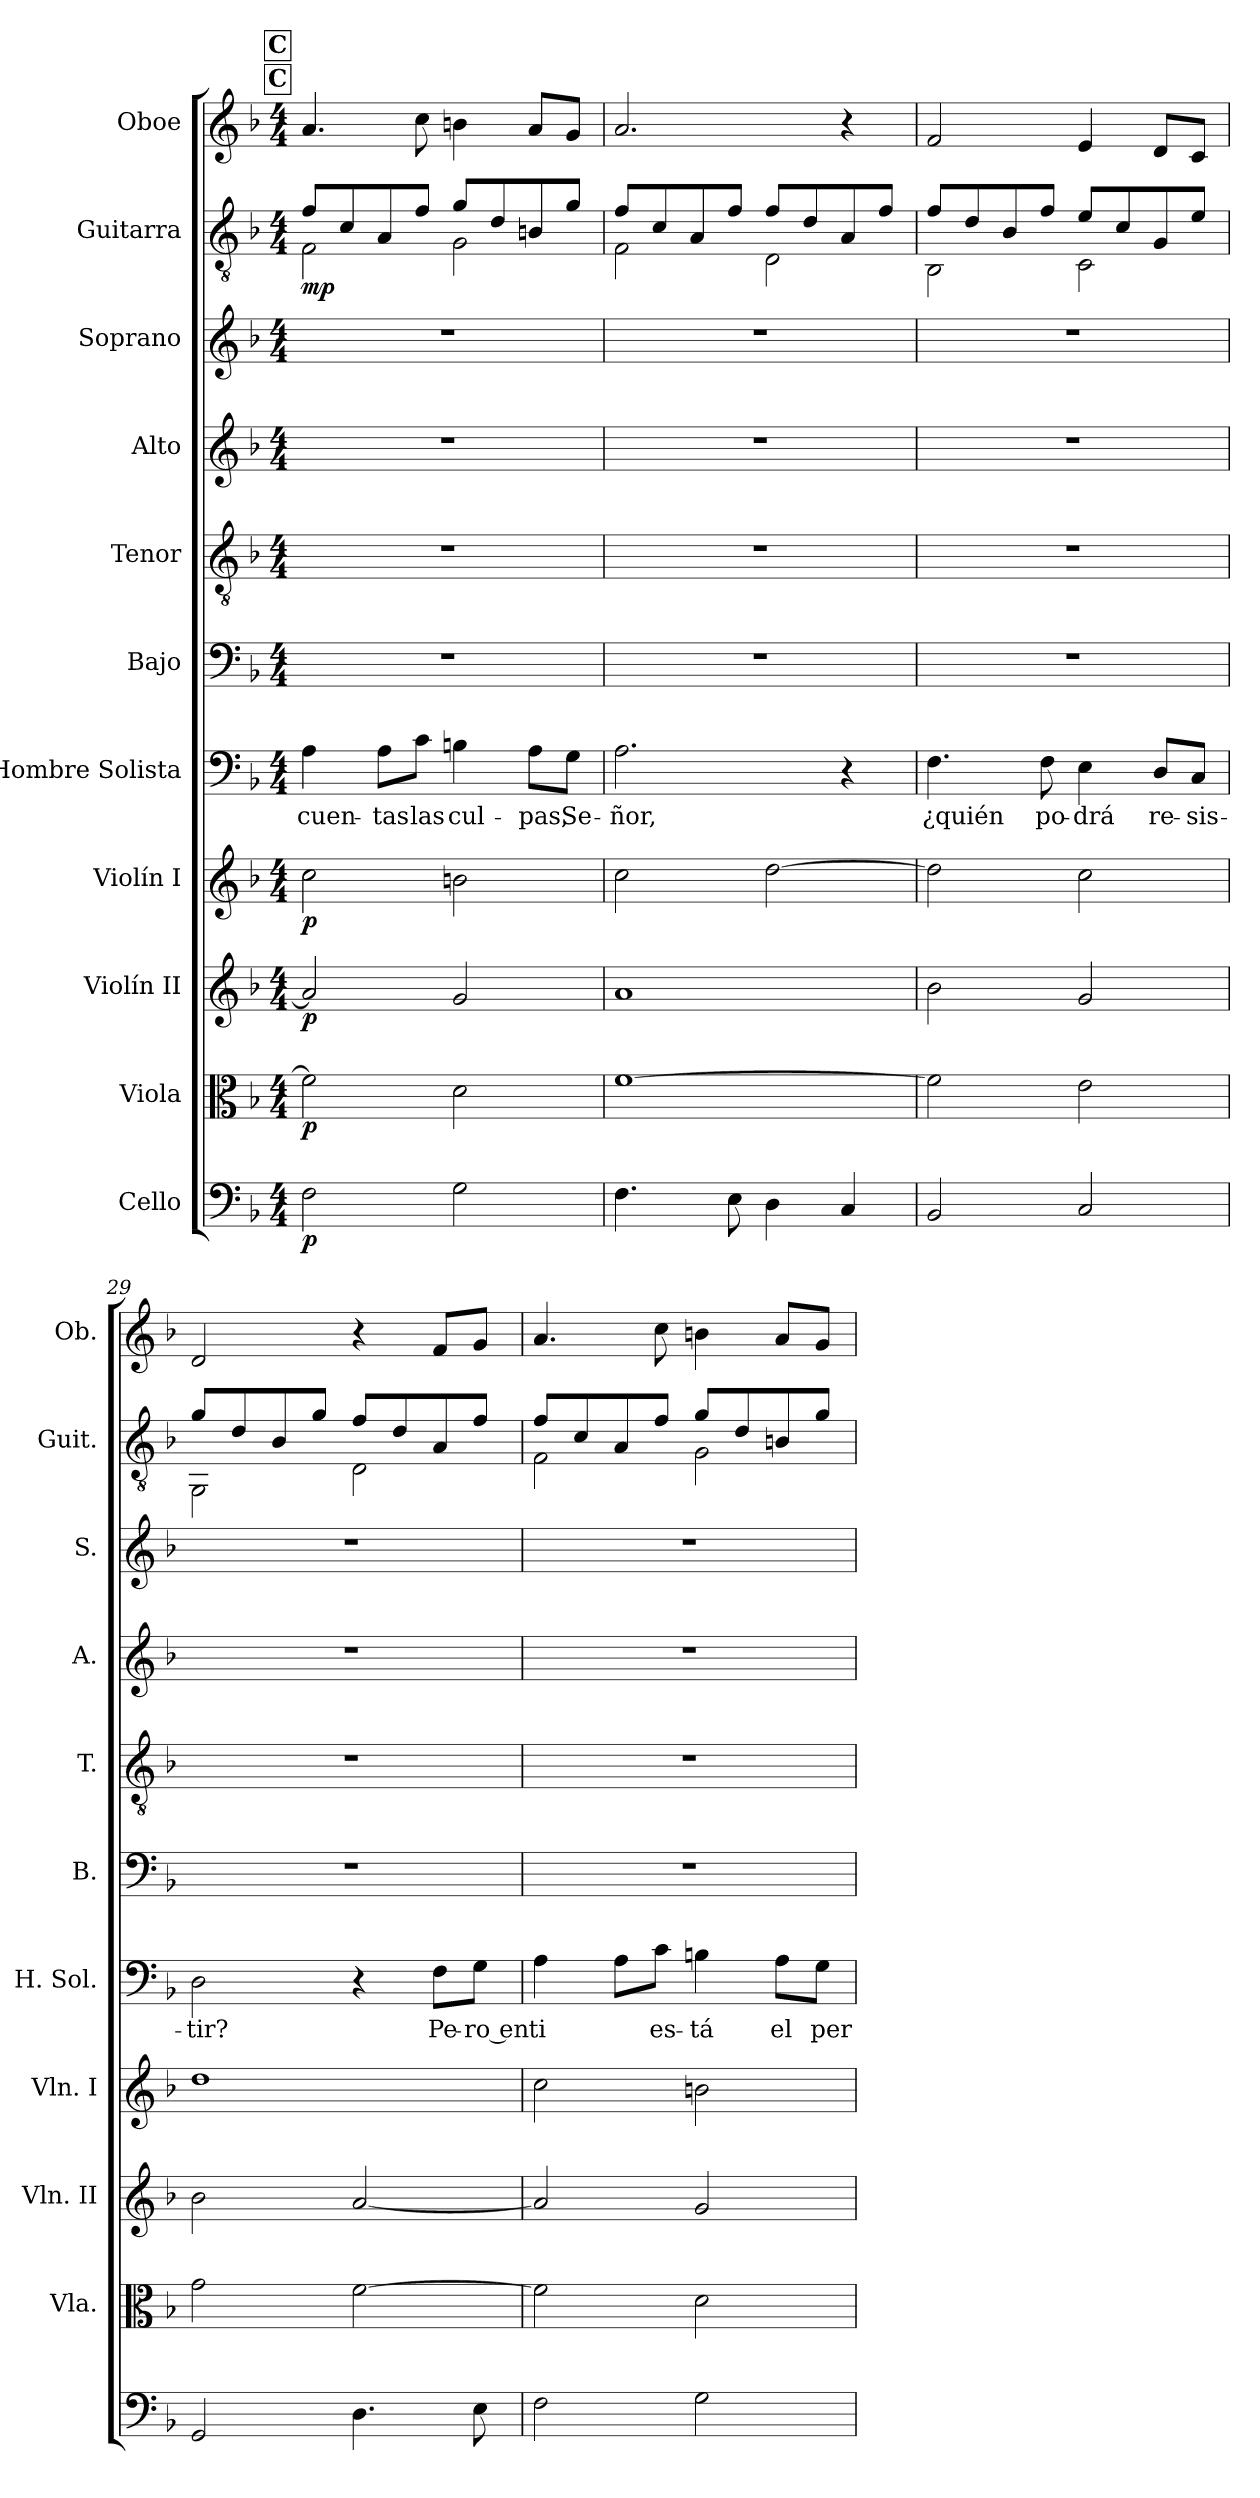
**kern	**dynam	**kern	**dynam	**kern	**dynam	**kern	**dynam	**kern	**text	**kern	**kern	**kern	**kern	**kern	**dynam	**kern
*part11	*part11	*part10	*part10	*part9	*part9	*part8	*part8	*part7	*part7	*part6	*part5	*part4	*part3	*part2	*part2	*part1
*staff11	*staff11	*staff10	*staff10	*staff9	*staff9	*staff8	*staff8	*staff7	*staff7	*staff6	*staff5	*staff4	*staff3	*staff2	*staff2	*staff1
*I"Cello	*	*I"Viola	*	*I"Violín II	*	*I"Violín I	*	*I"Hombre Solista	*	*I"Bajo	*I"Tenor	*I"Alto	*I"Soprano	*I"Guitarra	*	*I"Oboe
*	*	*I'Vla.	*	*I'Vln. II	*	*I'Vln. I	*	*I'H. Sol.	*	*I'B.	*I'T.	*I'A.	*I'S.	*I'Guit.	*	*I'Ob.
*clefF4	*	*clefC3	*	*clefG2	*	*clefG2	*	*clefF4	*	*clefF4	*clefGv2	*clefG2	*clefG2	*clefGv2	*	*clefG2
*k[b-]	*	*k[b-]	*	*k[b-]	*	*k[b-]	*	*k[b-]	*	*k[b-]	*k[b-]	*k[b-]	*k[b-]	*k[b-]	*	*k[b-]
*M4/4	*	*M4/4	*	*M4/4	*	*M4/4	*	*M4/4	*	*M4/4	*M4/4	*M4/4	*M4/4	*M4/4	*	*M4/4
!!LO:REH:place=s1:a:B:fs=14:t=C
!!LO:REH:place=s3:a:B:fs=14:t=C
=26	=26	=26	=26	=26	=26	=26	=26	=26	=26	=26	=26	=26	=26	=26	=26	=26
*	*	*	*	*	*	*	*	*	*	*	*	*	*	*^	*	*
!	!LO:DY:b	!	!LO:DY:b	!	!LO:DY:b	!	!LO:DY:b	!	!	!	!	!	!	!	!	!LO:DY:b	!
2F\	p	2f\]	p	2a/]	p	2cc\	p	4A\	cuen-	1r	1r	1r	1r	8f/L	2F\	mp	4.a/
.	.	.	.	.	.	.	.	.	.	.	.	.	.	8c/	.	.	.
.	.	.	.	.	.	.	.	8A\L	-tas	.	.	.	.	8A/	.	.	.
.	.	.	.	.	.	.	.	8c\J	las	.	.	.	.	8f/J	.	.	8cc\
2G\	.	2d\	.	2g/	.	2bn\	.	4Bn\	cul-	.	.	.	.	8g/L	2G\	.	4bn\
.	.	.	.	.	.	.	.	.	.	.	.	.	.	8d/	.	.	.
.	.	.	.	.	.	.	.	8A\L	-pas,	.	.	.	.	8Bn/	.	.	8a/L
.	.	.	.	.	.	.	.	8G\J	Se-	.	.	.	.	8g/J	.	.	8g/J
=27	=27	=27	=27	=27	=27	=27	=27	=27	=27	=27	=27	=27	=27	=27	=27	=27	=27
4.F\	.	[1f	.	1a	.	2cc\	.	2.A\	-ñor,	1r	1r	1r	1r	8f/L	2F\	.	2.a/
.	.	.	.	.	.	.	.	.	.	.	.	.	.	8c/	.	.	.
.	.	.	.	.	.	.	.	.	.	.	.	.	.	8A/	.	.	.
8E\	.	.	.	.	.	.	.	.	.	.	.	.	.	8f/J	.	.	.
4D\	.	.	.	.	.	[2dd\	.	.	.	.	.	.	.	8f/L	2D\	.	.
.	.	.	.	.	.	.	.	.	.	.	.	.	.	8d/	.	.	.
4C/	.	.	.	.	.	.	.	4r	.	.	.	.	.	8A/	.	.	4r
.	.	.	.	.	.	.	.	.	.	.	.	.	.	8f/J	.	.	.
=28	=28	=28	=28	=28	=28	=28	=28	=28	=28	=28	=28	=28	=28	=28	=28	=28	=28
2BB-/	.	2f\]	.	2b-\	.	2dd\]	.	4.F\	¿quién	1r	1r	1r	1r	8f/L	2BB-\	.	2f/
.	.	.	.	.	.	.	.	.	.	.	.	.	.	8d/	.	.	.
.	.	.	.	.	.	.	.	.	.	.	.	.	.	8B-/	.	.	.
.	.	.	.	.	.	.	.	8F\	po-	.	.	.	.	8f/J	.	.	.
2C/	.	2e\	.	2g/	.	2cc\	.	4E\	-drá	.	.	.	.	8e/L	2C\	.	4e/
.	.	.	.	.	.	.	.	.	.	.	.	.	.	8c/	.	.	.
.	.	.	.	.	.	.	.	8D/L	re-	.	.	.	.	8G/	.	.	8d/L
.	.	.	.	.	.	.	.	8C/J	-sis-	.	.	.	.	8e/J	.	.	8c/J
=29	=29	=29	=29	=29	=29	=29	=29	=29	=29	=29	=29	=29	=29	=29	=29	=29	=29
2GG/	.	2g\	.	2b-\	.	1dd	.	2D\	-tir?	1r	1r	1r	1r	8g/L	2GG\	.	2d/
.	.	.	.	.	.	.	.	.	.	.	.	.	.	8d/	.	.	.
.	.	.	.	.	.	.	.	.	.	.	.	.	.	8B-/	.	.	.
.	.	.	.	.	.	.	.	.	.	.	.	.	.	8g/J	.	.	.
4.D\	.	[2f\	.	[2a/	.	.	.	4r	.	.	.	.	.	8f/L	2D\	.	4r
.	.	.	.	.	.	.	.	.	.	.	.	.	.	8d/	.	.	.
.	.	.	.	.	.	.	.	8F\L	Pe-	.	.	.	.	8A/	.	.	8f/L
8E\	.	.	.	.	.	.	.	8G\J	-ro en	.	.	.	.	8f/J	.	.	8g/J
=30	=30	=30	=30	=30	=30	=30	=30	=30	=30	=30	=30	=30	=30	=30	=30	=30	=30
2F\	.	2f\]	.	2a/]	.	2cc\	.	4A\	ti	1r	1r	1r	1r	8f/L	2F\	.	4.a/
.	.	.	.	.	.	.	.	.	.	.	.	.	.	8c/	.	.	.
.	.	.	.	.	.	.	.	8A\L	.	.	.	.	.	8A/	.	.	.
.	.	.	.	.	.	.	.	8c\J	es-	.	.	.	.	8f/J	.	.	8cc\
2G\	.	2d\	.	2g/	.	2bn\	.	4Bn\	-tá	.	.	.	.	8g/L	2G\	.	4bn\
.	.	.	.	.	.	.	.	.	.	.	.	.	.	8d/	.	.	.
.	.	.	.	.	.	.	.	8A\L	el	.	.	.	.	8Bn/	.	.	8a/L
.	.	.	.	.	.	.	.	8G\J	per-	.	.	.	.	8g/J	.	.	8g/J
*	*	*	*	*	*	*	*	*	*	*	*	*	*	*v	*v	*	*
=	=	=	=	=	=	=	=	=	=	=	=	=	=	=	=	=
*-	*-	*-	*-	*-	*-	*-	*-	*-	*-	*-	*-	*-	*-	*-	*-	*-
